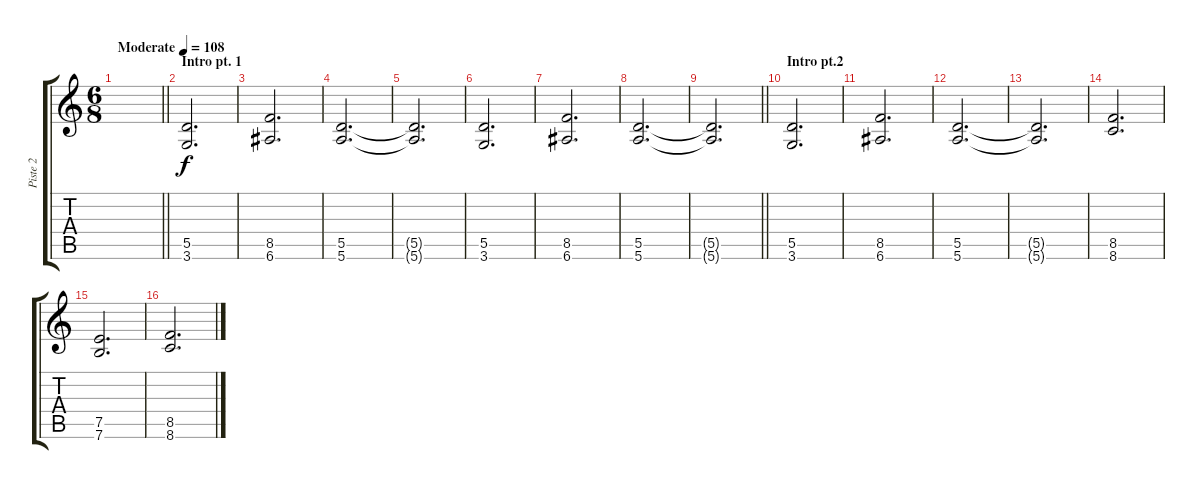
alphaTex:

\track ("Piste 2" "Piste 2") {instrument overdrivenguitar}
\staff {score tabs}
\tuning (E4 B3 G3 D3 A2 E2) {hide}
\ts (6 8)
\tempo (108 "Moderate")
\clef g2
\barLineRight lightlight
\ks c
|
\section ("" "Intro pt. 1")
(5.5 3.6).2{d volume 10} |
(8.5 6.6).2{d} |
(5.5 5.6).2{d} |
(5.5{t} 5.6{t}).2{d} |
(5.5 3.6).2{d} |
(8.5 6.6).2{d} |
(5.5 5.6).2{d} |
\barLineRight lightlight
(5.5{t} 5.6{t}).2{d} |
\section ("" "Intro pt.2")
(5.5 3.6).2{d} |
(8.5 6.6).2{d} |
(5.5 5.6).2{d} |
(5.5{t} 5.6{t}).2{d} |
(8.5 8.6).2{d} |
(7.5 7.6).2{d} |
(8.5 8.6).2{d}
